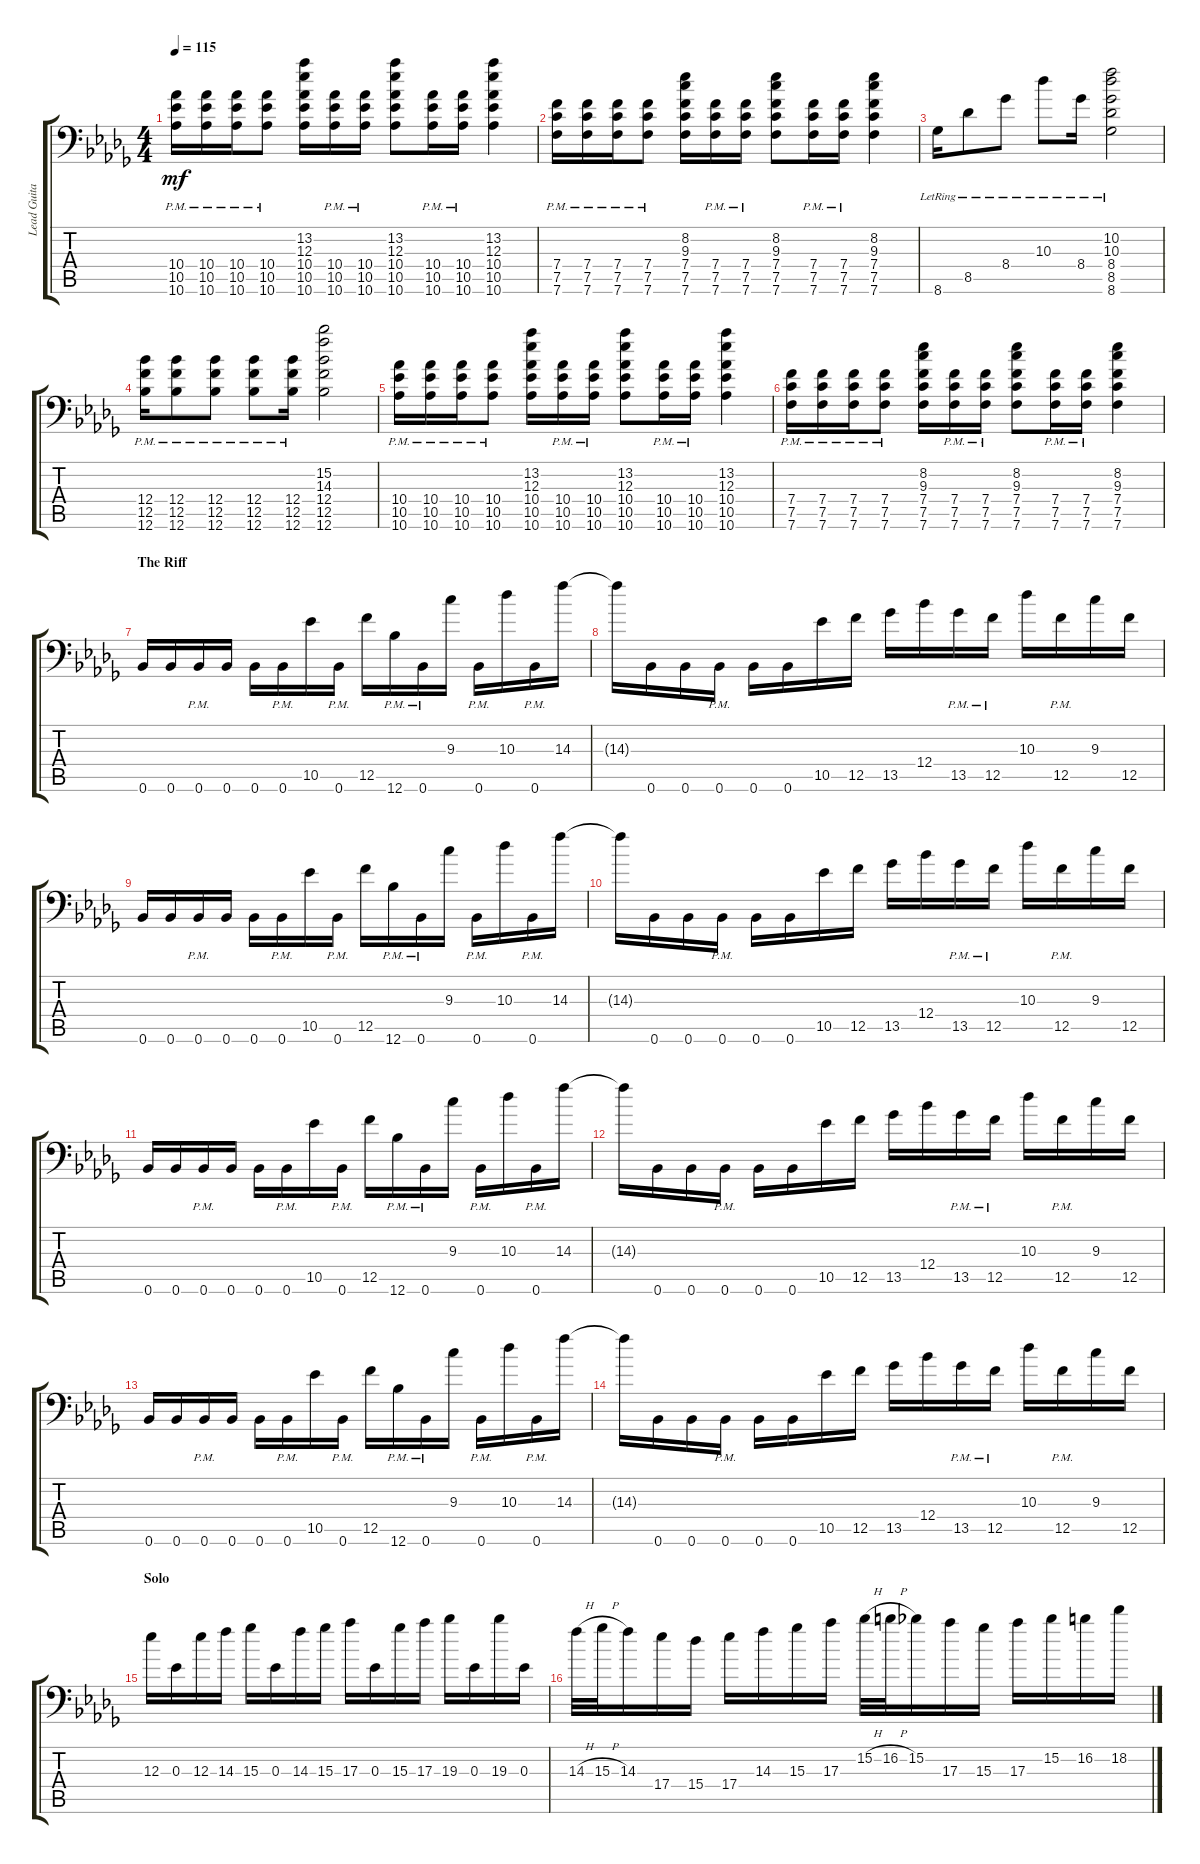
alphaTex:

\track ("Lead Guitar" "Lead Guita") {instrument overdrivenguitar}
\staff {score tabs}
\tuning (C4 G3 Eb3 Bb2 F2 Bb1) {hide}
\ts (4 4)
\tempo 115
\clef f4
\ks bbminor
(10.4{pm} 10.5{pm} 10.6{pm}).16{dy mf} (10.4{pm} 10.5{pm} 10.6{pm}).16 (10.4{pm} 10.5{pm} 10.6{pm}).16 (10.4{pm} 10.5{pm} 10.6{pm}).8 (13.2 12.3 10.4 10.5 10.6).16 (10.4{pm} 10.5{pm} 10.6{pm}).16 (10.4{pm} 10.5{pm} 10.6{pm}).16 (13.2 12.3 10.4 10.5 10.6).8 (10.4{pm} 10.5{pm} 10.6{pm}).16 (10.4{pm} 10.5{pm} 10.6{pm}).16 (13.2 12.3 10.4 10.5 10.6).4 |
(7.4{pm} 7.5{pm} 7.6{pm}).16 (7.4{pm} 7.5{pm} 7.6{pm}).16 (7.4{pm} 7.5{pm} 7.6{pm}).16 (7.4{pm} 7.5{pm} 7.6{pm}).8 (8.2 9.3 7.4 7.5 7.6).16 (7.4{pm} 7.5{pm} 7.6{pm}).16 (7.4{pm} 7.5{pm} 7.6{pm}).16 (8.2 9.3 7.4 7.5 7.6).8 (7.4{pm} 7.5{pm} 7.6{pm}).16 (7.4{pm} 7.5{pm} 7.6{pm}).16 (8.2 9.3 7.4 7.5 7.6).4 |
8.6{lr}.16 8.5{lr}.8 8.4{lr}.8 10.3{lr}.8 8.4{lr}.16 (10.2{lr} 10.3{lr} 8.4{lr} 8.5{lr} 8.6{lr}).2 |
(12.4{pm} 12.5{pm} 12.6{pm}).16 (12.4{pm} 12.5{pm} 12.6{pm}).8 (12.4{pm} 12.5{pm} 12.6{pm}).8 (12.4{pm} 12.5{pm} 12.6{pm}).8 (12.4{pm} 12.5{pm} 12.6{pm}).16 (15.2 14.3 12.4 12.5 12.6).2 |
(10.4{pm} 10.5{pm} 10.6{pm}).16 (10.4{pm} 10.5{pm} 10.6{pm}).16 (10.4{pm} 10.5{pm} 10.6{pm}).16 (10.4{pm} 10.5{pm} 10.6{pm}).8 (13.2 12.3 10.4 10.5 10.6).16 (10.4{pm} 10.5{pm} 10.6{pm}).16 (10.4{pm} 10.5{pm} 10.6{pm}).16 (13.2 12.3 10.4 10.5 10.6).8 (10.4{pm} 10.5{pm} 10.6{pm}).16 (10.4{pm} 10.5{pm} 10.6{pm}).16 (13.2 12.3 10.4 10.5 10.6).4 |
(7.4{pm} 7.5{pm} 7.6{pm}).16 (7.4{pm} 7.5{pm} 7.6{pm}).16 (7.4{pm} 7.5{pm} 7.6{pm}).16 (7.4{pm} 7.5{pm} 7.6{pm}).8 (8.2 9.3 7.4 7.5 7.6).16 (7.4{pm} 7.5{pm} 7.6{pm}).16 (7.4{pm} 7.5{pm} 7.6{pm}).16 (8.2 9.3 7.4 7.5 7.6).8 (7.4{pm} 7.5{pm} 7.6{pm}).16 (7.4{pm} 7.5{pm} 7.6{pm}).16 (8.2 9.3 7.4 7.5 7.6).4 |
\section ("" "The Riff")
0.6.16 0.6.16 0.6{pm}.16 0.6.16 0.6.16 0.6{pm}.16 10.5.16 0.6{pm}.16 12.5.16 12.6{pm}.16 0.6{pm}.16 9.3.16 0.6{pm}.16 10.3.16 0.6{pm}.16 14.3.16 |
14.3{t}.16 0.6.16 0.6.16 0.6{pm}.16 0.6.16 0.6.16 10.5.16 12.5.16 13.5.16 12.4.16 13.5{pm}.16 12.5{pm}.16 10.3.16 12.5{pm}.16 9.3.16 12.5.16 |
0.6.16 0.6.16 0.6{pm}.16 0.6.16 0.6.16 0.6{pm}.16 10.5.16 0.6{pm}.16 12.5.16 12.6{pm}.16 0.6{pm}.16 9.3.16 0.6{pm}.16 10.3.16 0.6{pm}.16 14.3.16 |
14.3{t}.16 0.6.16 0.6.16 0.6{pm}.16 0.6.16 0.6.16 10.5.16 12.5.16 13.5.16 12.4.16 13.5{pm}.16 12.5{pm}.16 10.3.16 12.5{pm}.16 9.3.16 12.5.16 |
0.6.16 0.6.16 0.6{pm}.16 0.6.16 0.6.16 0.6{pm}.16 10.5.16 0.6{pm}.16 12.5.16 12.6{pm}.16 0.6{pm}.16 9.3.16 0.6{pm}.16 10.3.16 0.6{pm}.16 14.3.16 |
14.3{t}.16 0.6.16 0.6.16 0.6{pm}.16 0.6.16 0.6.16 10.5.16 12.5.16 13.5.16 12.4.16 13.5{pm}.16 12.5{pm}.16 10.3.16 12.5{pm}.16 9.3.16 12.5.16 |
0.6.16 0.6.16 0.6{pm}.16 0.6.16 0.6.16 0.6{pm}.16 10.5.16 0.6{pm}.16 12.5.16 12.6{pm}.16 0.6{pm}.16 9.3.16 0.6{pm}.16 10.3.16 0.6{pm}.16 14.3.16 |
14.3{t}.16 0.6.16 0.6.16 0.6{pm}.16 0.6.16 0.6.16 10.5.16 12.5.16 13.5.16 12.4.16 13.5{pm}.16 12.5{pm}.16 10.3.16 12.5{pm}.16 9.3.16 12.5.16 |
\section ("" "Solo")
12.3.16 0.3.16 12.3.16 14.3.16 15.3.16 0.3.16 14.3.16 15.3.16 17.3.16 0.3.16 15.3.16 17.3.16 19.3.16 0.3.16 19.3.16 0.3.16 |
14.3{h}.32 15.3{h}.32 14.3.16 17.4.16 15.4.16 17.4.16 14.3.16 15.3.16 17.3.16 15.2{h}.32 16.2{h}.32 15.2.16 17.3.16 15.3.16 17.3.16 15.2.16 16.2.16 18.2.16
